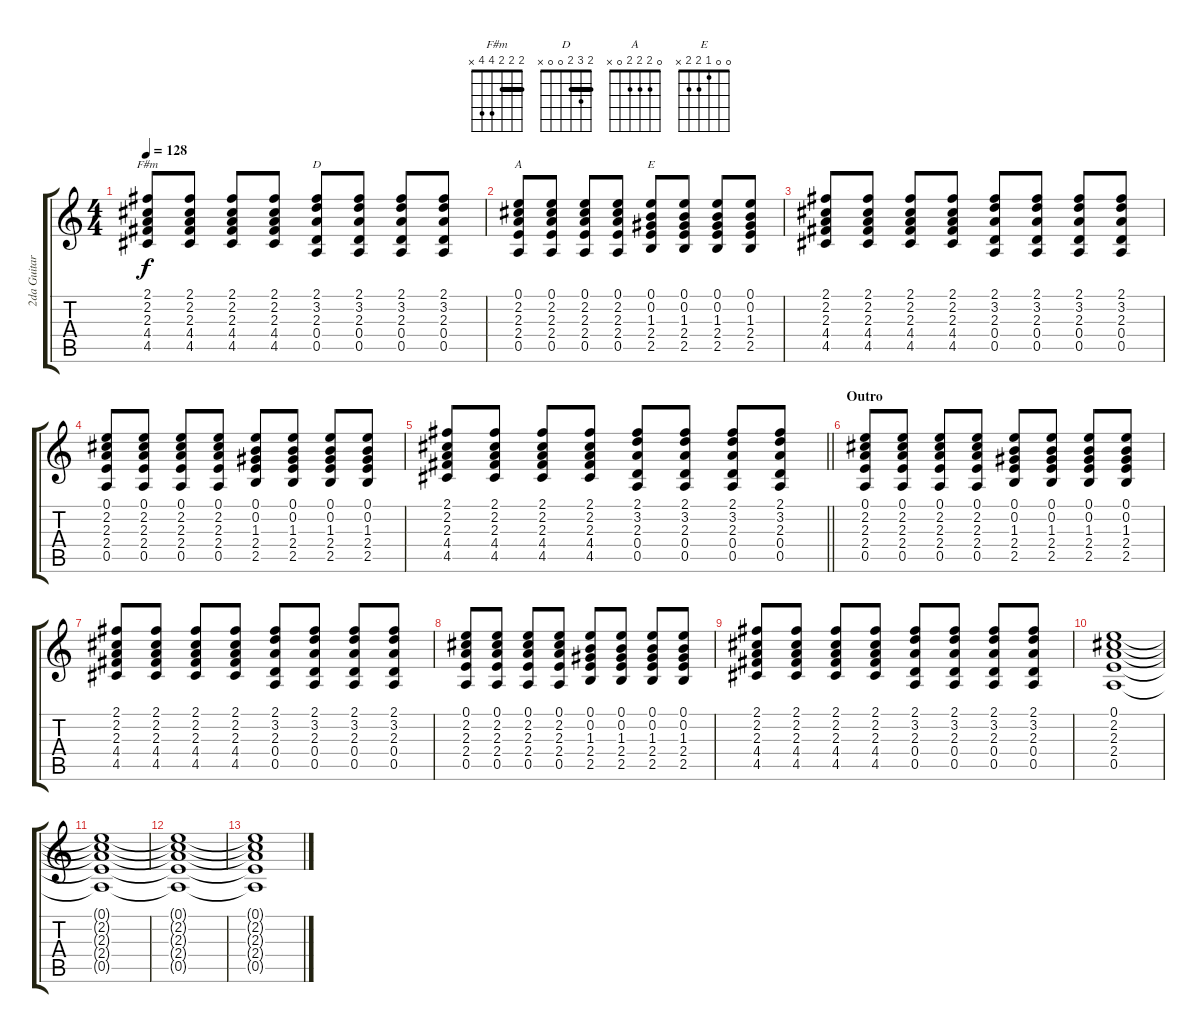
\track ("2da Guitarra" "2da Guitar") {instrument overdrivenguitar}
\staff {score tabs}
\tuning (E4 B3 G3 D3 A2 E2) {hide}
\chord ("F#m" 2 2 2 4 4 x) {barre 2}
\chord ("D" 2 3 2 0 0 x) {barre 2}
\chord ("A" 0 2 2 2 0 x)
\chord ("E" 0 0 1 2 2 x)
\ts (4 4)
\tempo 128
\clef g2
\ks c
(2.1 2.2 2.3 4.4 4.5).8{ch "F#m" dy f} (2.1 2.2 2.3 4.4 4.5).8 (2.1 2.2 2.3 4.4 4.5).8 (2.1 2.2 2.3 4.4 4.5).8 (2.1 3.2 2.3 0.4 0.5).8{ch "D"} (2.1 3.2 2.3 0.4 0.5).8 (2.1 3.2 2.3 0.4 0.5).8 (2.1 3.2 2.3 0.4 0.5).8 |
(0.1 2.2 2.3 2.4 0.5).8{ch "A"} (0.1 2.2 2.3 2.4 0.5).8 (0.1 2.2 2.3 2.4 0.5).8 (0.1 2.2 2.3 2.4 0.5).8 (0.1 0.2 1.3 2.4 2.5).8{ch "E"} (0.1 0.2 1.3 2.4 2.5).8 (0.1 0.2 1.3 2.4 2.5).8 (0.1 0.2 1.3 2.4 2.5).8 |
(2.1 2.2 2.3 4.4 4.5).8 (2.1 2.2 2.3 4.4 4.5).8 (2.1 2.2 2.3 4.4 4.5).8 (2.1 2.2 2.3 4.4 4.5).8 (2.1 3.2 2.3 0.4 0.5).8 (2.1 3.2 2.3 0.4 0.5).8 (2.1 3.2 2.3 0.4 0.5).8 (2.1 3.2 2.3 0.4 0.5).8 |
(0.1 2.2 2.3 2.4 0.5).8 (0.1 2.2 2.3 2.4 0.5).8 (0.1 2.2 2.3 2.4 0.5).8 (0.1 2.2 2.3 2.4 0.5).8 (0.1 0.2 1.3 2.4 2.5).8 (0.1 0.2 1.3 2.4 2.5).8 (0.1 0.2 1.3 2.4 2.5).8 (0.1 0.2 1.3 2.4 2.5).8 |
\barLineRight lightlight
(2.1 2.2 2.3 4.4 4.5).8 (2.1 2.2 2.3 4.4 4.5).8 (2.1 2.2 2.3 4.4 4.5).8 (2.1 2.2 2.3 4.4 4.5).8 (2.1 3.2 2.3 0.4 0.5).8 (2.1 3.2 2.3 0.4 0.5).8 (2.1 3.2 2.3 0.4 0.5).8 (2.1 3.2 2.3 0.4 0.5).8 |
\section ("" "Outro")
(0.1 2.2 2.3 2.4 0.5).8 (0.1 2.2 2.3 2.4 0.5).8 (0.1 2.2 2.3 2.4 0.5).8 (0.1 2.2 2.3 2.4 0.5).8 (0.1 0.2 1.3 2.4 2.5).8 (0.1 0.2 1.3 2.4 2.5).8 (0.1 0.2 1.3 2.4 2.5).8 (0.1 0.2 1.3 2.4 2.5).8 |
(2.1 2.2 2.3 4.4 4.5).8 (2.1 2.2 2.3 4.4 4.5).8 (2.1 2.2 2.3 4.4 4.5).8 (2.1 2.2 2.3 4.4 4.5).8 (2.1 3.2 2.3 0.4 0.5).8 (2.1 3.2 2.3 0.4 0.5).8 (2.1 3.2 2.3 0.4 0.5).8 (2.1 3.2 2.3 0.4 0.5).8 |
(0.1 2.2 2.3 2.4 0.5).8 (0.1 2.2 2.3 2.4 0.5).8 (0.1 2.2 2.3 2.4 0.5).8 (0.1 2.2 2.3 2.4 0.5).8 (0.1 0.2 1.3 2.4 2.5).8 (0.1 0.2 1.3 2.4 2.5).8 (0.1 0.2 1.3 2.4 2.5).8 (0.1 0.2 1.3 2.4 2.5).8 |
(2.1 2.2 2.3 4.4 4.5).8 (2.1 2.2 2.3 4.4 4.5).8 (2.1 2.2 2.3 4.4 4.5).8 (2.1 2.2 2.3 4.4 4.5).8 (2.1 3.2 2.3 0.4 0.5).8 (2.1 3.2 2.3 0.4 0.5).8 (2.1 3.2 2.3 0.4 0.5).8 (2.1 3.2 2.3 0.4 0.5).8 |
(0.1 2.2 2.3 2.4 0.5).1{volume 0} |
(0.1{t} 2.2{t} 2.3{t} 2.4{t} 0.5{t}).1 |
(0.1{t} 2.2{t} 2.3{t} 2.4{t} 0.5{t}).1 |
(0.1{t} 2.2{t} 2.3{t} 2.4{t} 0.5{t}).1
